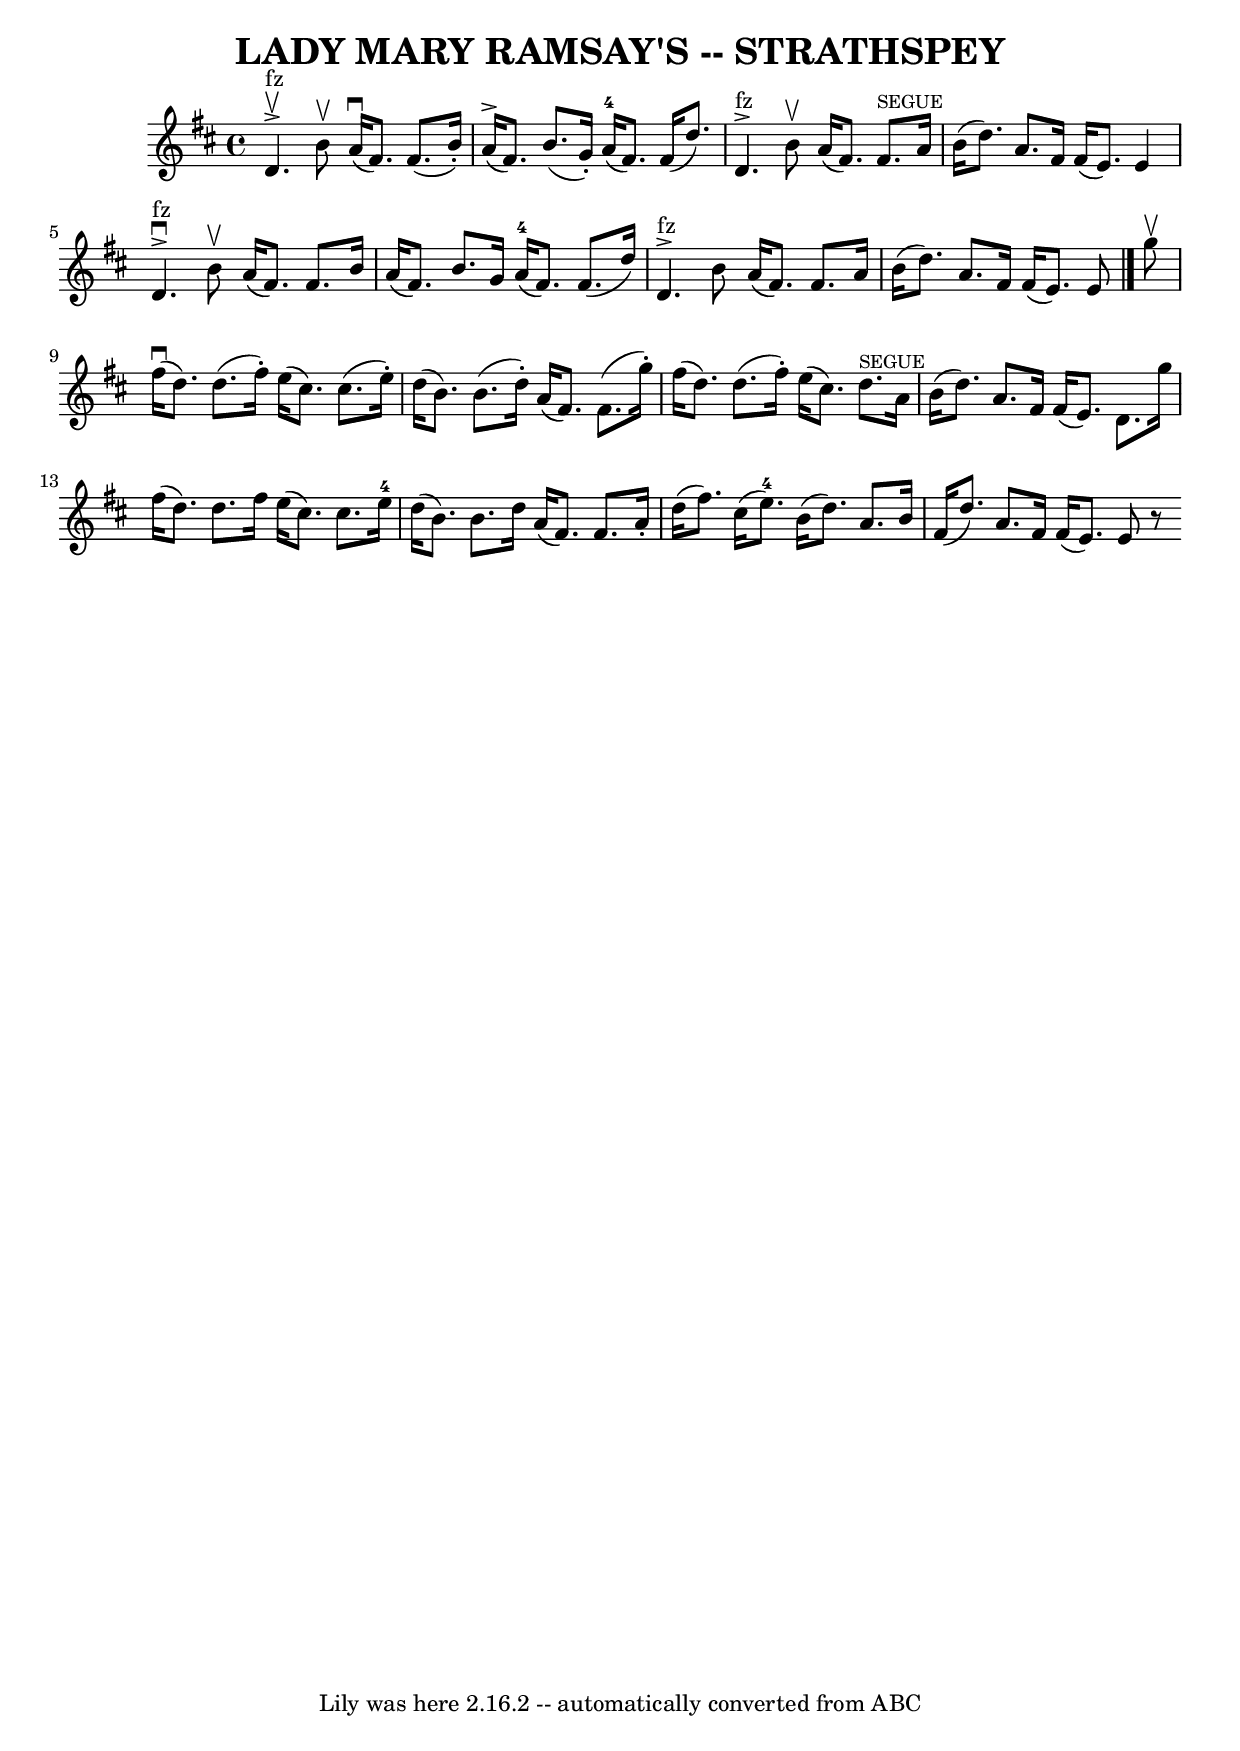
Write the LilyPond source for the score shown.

\version "2.16.2"
\include "Mammoth.ily"
\header {
  %% book = "Ryan's Mammoth Collection of Fiddle Tunes"
 crossRefNumber = "1"
 footnotes = ""
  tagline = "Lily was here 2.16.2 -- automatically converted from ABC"
  title = "LADY MARY RAMSAY'S -- STRATHSPEY"

}
voicedefault =  {


  \override Staff.TimeSignature #'style = #'C
  \time 4/4 
  \key d \major d'4.^"fz"^\upbow^\accent b'8^\upbow a'16 (^\downbow fis'8.) fis'8. (b'16-.)    |
 a'16 (^\accent fis'8.) b'8. (g'16-.) a'16-4(fis'8.) fis'16 (d''8. )    |
 d'4.^"fz"^\accent b'8^\upbow a'16 (fis'8.) fis'8.^\segue a'16     |
 b'16 (d''8.) a'8. fis'16 fis'16 (e'8.) e'4     |
 d'4.^"fz"^\accent^\downbow b'8^\upbow a'16 (fis'8.) fis'8. b'16    |
 a'16 (fis'8.) b'8. g'16 a'16-4(fis'8.) fis'8. (d''16)    |
 d'4.^"fz"^\accent b'8 a'16 (fis'8.) fis'8. a'16  |
 b'16 (d''8.) a'8. fis'16 fis'16 (e'8.) e'8     \bar "|." g''8^\upbow    |
 fis''16 (^\downbow d''8.) d''8. (fis''16-.) e''16 (cis''8.) cis''8. (e''16-.)     |
 d''16 (b'8.) b'8. (d''16-.) a'16 (fis'8.) fis'8. (g''16-.)    |
 fis''16 (d''8.) d''8. (fis''16-.) e''16 (cis''8.) d''8.^\segue a'16    |
 b'16 ( d''8.) a'8. fis'16 fis'16 (e'8.) d'8. g''16     |
  
 fis''16 (d''8.) d''8. fis''16 e''16 (cis''8.) cis''8. e''16-4    |
 d''16 (b'8.) b'8. d''16    |
 a'16 (fis'8.) fis'8. a'16-.   |
 d''16 (fis''8.) cis''16 (e''8.-4) b'16 (d''8.) a'8. b'16     |
  
 fis'16 (d''8.) a'8. fis'16 fis'16 (e'8.) e'8    r8      \bar " |."   

}

\score{
  <<

    \context Staff="default"
    {
      \voicedefault 
      
    }

  >>
  \layout {
    
  }
  \midi {
  }

}
